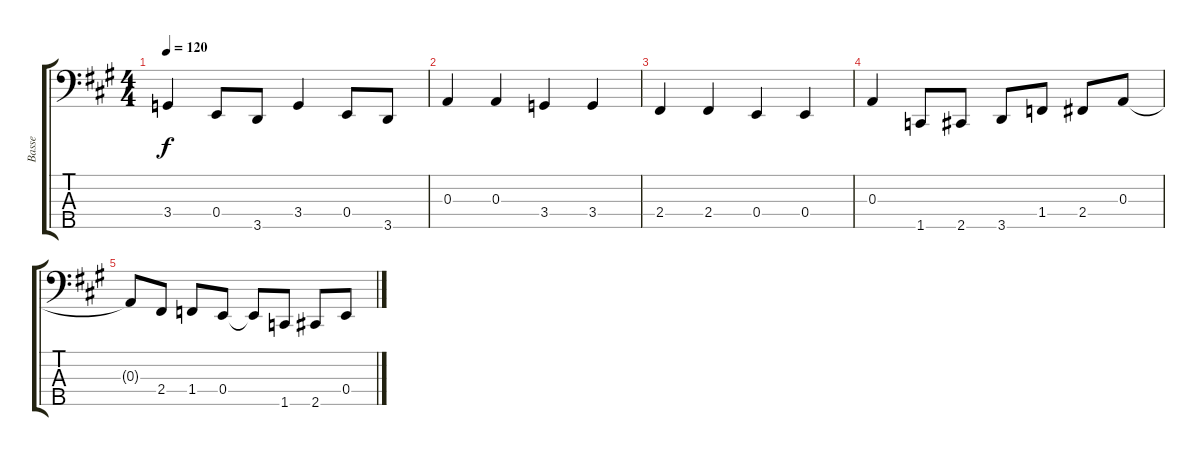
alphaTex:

\track ("Basse" "Basse") {instrument slapbass1}
\staff {score tabs}
\tuning (G2 D2 A1 E1 B0) {hide}
\ts (4 4)
\tempo 120
\clef f4
\ks a
3.4.4{dy f} 0.4.8 3.5.8 3.4.4 0.4.8 3.5.8 |
0.3.4 0.3.4 3.4.4 3.4.4 |
2.4.4 2.4.4 0.4.4 0.4.4 |
0.3.4 1.5.8 2.5.8 3.5.8 1.4.8 2.4.8 0.3.8 |
0.3{t}.8 2.4.8 1.4.8 0.4.8 0.4{t}.8 1.5.8 2.5.8 0.4.8
